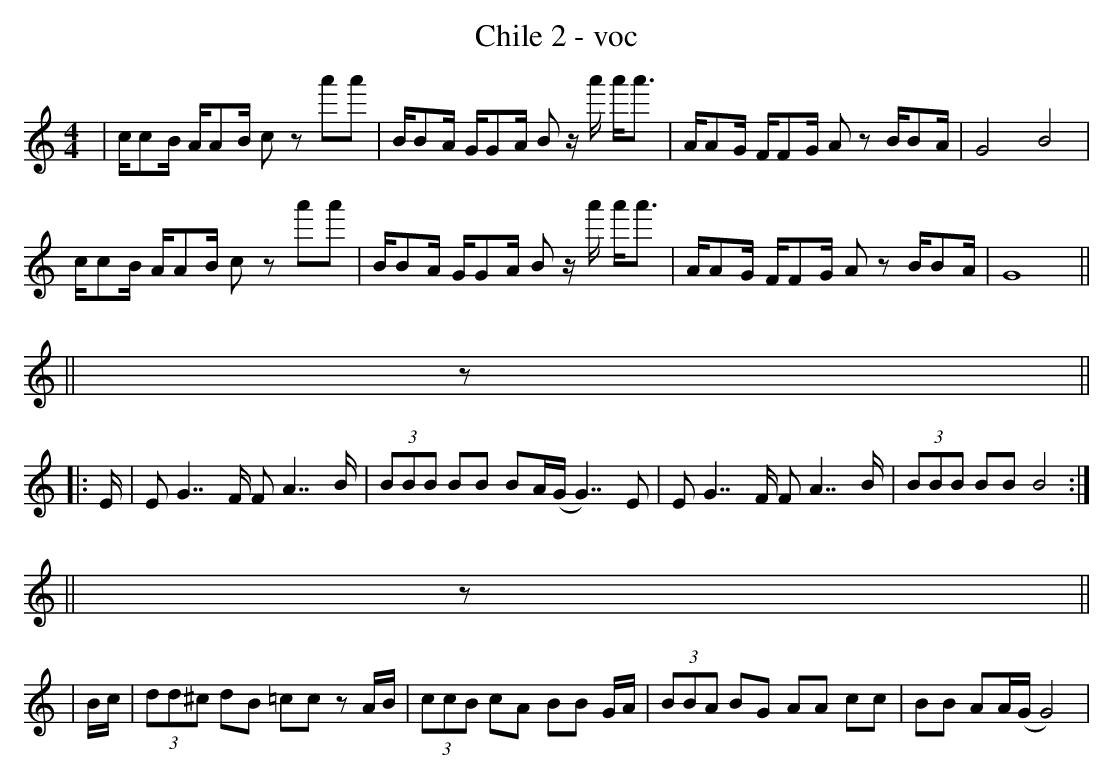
X:1
T:Chile 2 - voc
M:4/4
L:1/8
K:em
| c/cB/ A/AB/ cz a'a' | B/BA/ G/GA/ Bz/ a'/ a'/a'3/ | A/AG/ F/FG/ Az B/BA/ | G4 B4 |
c/cB/ A/AB/ cz a'a' | B/BA/ G/GA/ Bz/ a'/ a'/a'3/  | A/AG/ F/FG/ Az B/BA/ | G8 ||
|| z ||
|: E/| EG7/F/ FA7/B/ | (3 BBB BB BA/(G/ G7/)E | EG7/F/ FA7/B/ | (3 BBB BB B4 :|
|| z ||
| B/c/ | (3 dd^c dB  =cc zA/B/ | (3 ccB cA BB G/A/ | (3 BBA BG AA cc | BB AA/(G/ G4) |
